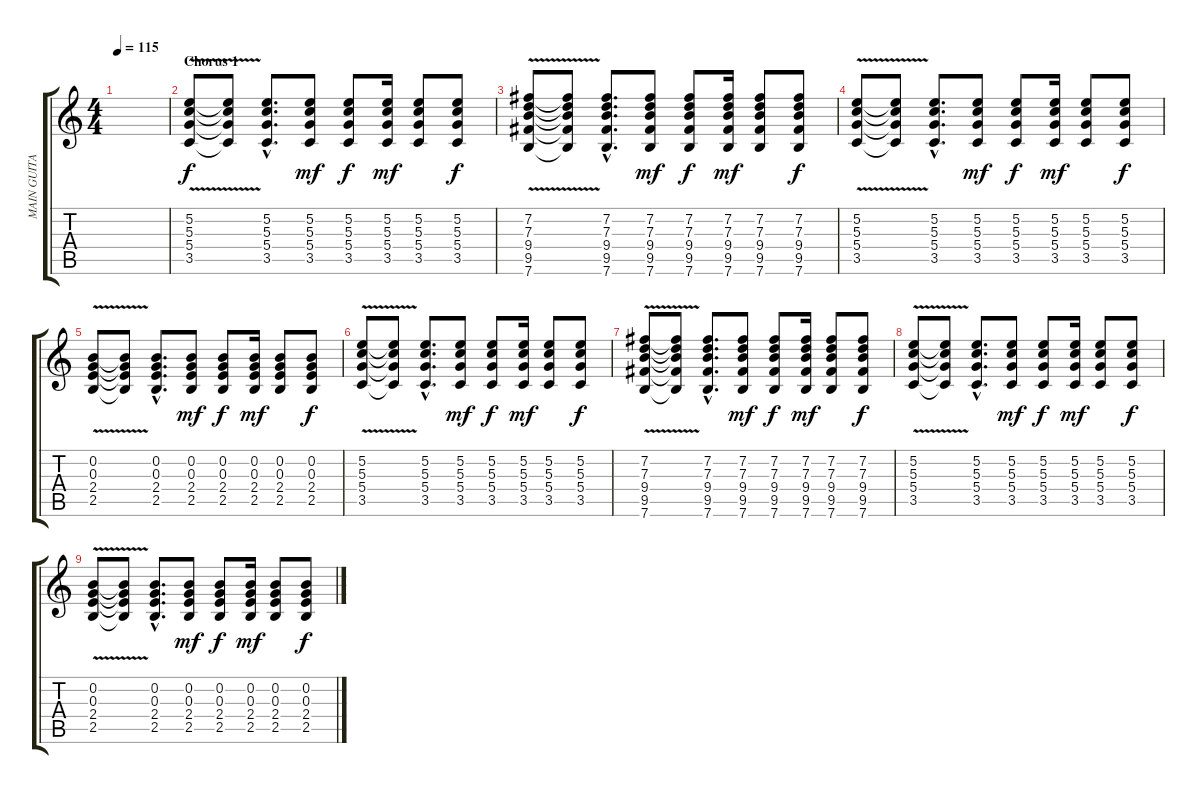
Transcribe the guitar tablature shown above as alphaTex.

\track ("MAIN GUITAR" "MAIN GUITA") {instrument acousticguitarsteel}
\staff {score tabs}
\tuning (E4 B3 G3 D3 A2 E2) {hide}
\ts (4 4)
\tempo 115
\clef g2
\ks c
|
\section ("" "Chorus 1")
(5.2 5.3 5.4{v} 3.5).8{dy f instrument acousticguitarsteel} (5.2{t} 5.3{t} 5.4{t} 3.5{t}).8 (5.2{hac} 5.3{hac} 5.4{hac} 3.5{hac}).8{d} (5.2 5.3 5.4 3.5).8{dy mf} (5.2 5.3 5.4 3.5).8{dy f} (5.2 5.3 5.4 3.5).16{dy mf} (5.2 5.3 5.4 3.5).8 (5.2 5.3 5.4 3.5).8{dy f} |
(7.2 7.3 9.4{v} 9.5 7.6).8 (7.2{t} 7.3{t} 9.4{t} 9.5{t} 7.6{t}).8 (7.2{hac} 7.3{hac} 9.4{hac} 9.5{hac} 7.6{hac}).8{d} (7.2 7.3 9.4 9.5 7.6).8{dy mf} (7.2 7.3 9.4 9.5 7.6).8{dy f} (7.2 7.3 9.4 9.5 7.6).16{dy mf} (7.2 7.3 9.4 9.5 7.6).8 (7.2 7.3 9.4 9.5 7.6).8{dy f} |
(5.2 5.3 5.4{v} 3.5).8 (5.2{t} 5.3{t} 5.4{t} 3.5{t}).8 (5.2{hac} 5.3{hac} 5.4{hac} 3.5{hac}).8{d} (5.2 5.3 5.4 3.5).8{dy mf} (5.2 5.3 5.4 3.5).8{dy f} (5.2 5.3 5.4 3.5).16{dy mf} (5.2 5.3 5.4 3.5).8 (5.2 5.3 5.4 3.5).8{dy f} |
(0.2{v} 0.3 2.4 2.5).8 (0.2{t} 0.3{t} 2.4{t} 2.5{t}).8 (0.2{hac} 0.3{hac} 2.4{hac} 2.5{hac}).8{d} (0.2 0.3 2.4 2.5).8{dy mf} (0.2 0.3 2.4 2.5).8{dy f} (0.2 0.3 2.4 2.5).16{dy mf} (0.2 0.3 2.4 2.5).8 (0.2 0.3 2.4 2.5).8{dy f} |
(5.2 5.3 5.4{v} 3.5).8 (5.2{t} 5.3{t} 5.4{t} 3.5{t}).8 (5.2{hac} 5.3{hac} 5.4{hac} 3.5{hac}).8{d} (5.2 5.3 5.4 3.5).8{dy mf} (5.2 5.3 5.4 3.5).8{dy f} (5.2 5.3 5.4 3.5).16{dy mf} (5.2 5.3 5.4 3.5).8 (5.2 5.3 5.4 3.5).8{dy f} |
(7.2 7.3 9.4{v} 9.5 7.6).8 (7.2{t} 7.3{t} 9.4{t} 9.5{t} 7.6{t}).8 (7.2{hac} 7.3{hac} 9.4{hac} 9.5{hac} 7.6{hac}).8{d} (7.2 7.3 9.4 9.5 7.6).8{dy mf} (7.2 7.3 9.4 9.5 7.6).8{dy f} (7.2 7.3 9.4 9.5 7.6).16{dy mf} (7.2 7.3 9.4 9.5 7.6).8 (7.2 7.3 9.4 9.5 7.6).8{dy f} |
(5.2 5.3 5.4{v} 3.5).8 (5.2{t} 5.3{t} 5.4{t} 3.5{t}).8 (5.2{hac} 5.3{hac} 5.4{hac} 3.5{hac}).8{d} (5.2 5.3 5.4 3.5).8{dy mf} (5.2 5.3 5.4 3.5).8{dy f} (5.2 5.3 5.4 3.5).16{dy mf} (5.2 5.3 5.4 3.5).8 (5.2 5.3 5.4 3.5).8{dy f} |
(0.2{v} 0.3 2.4 2.5).8 (0.2{t} 0.3{t} 2.4{t} 2.5{t}).8 (0.2{hac} 0.3{hac} 2.4{hac} 2.5{hac}).8{d} (0.2 0.3 2.4 2.5).8{dy mf} (0.2 0.3 2.4 2.5).8{dy f} (0.2 0.3 2.4 2.5).16{dy mf} (0.2 0.3 2.4 2.5).8 (0.2 0.3 2.4 2.5).8{dy f}
